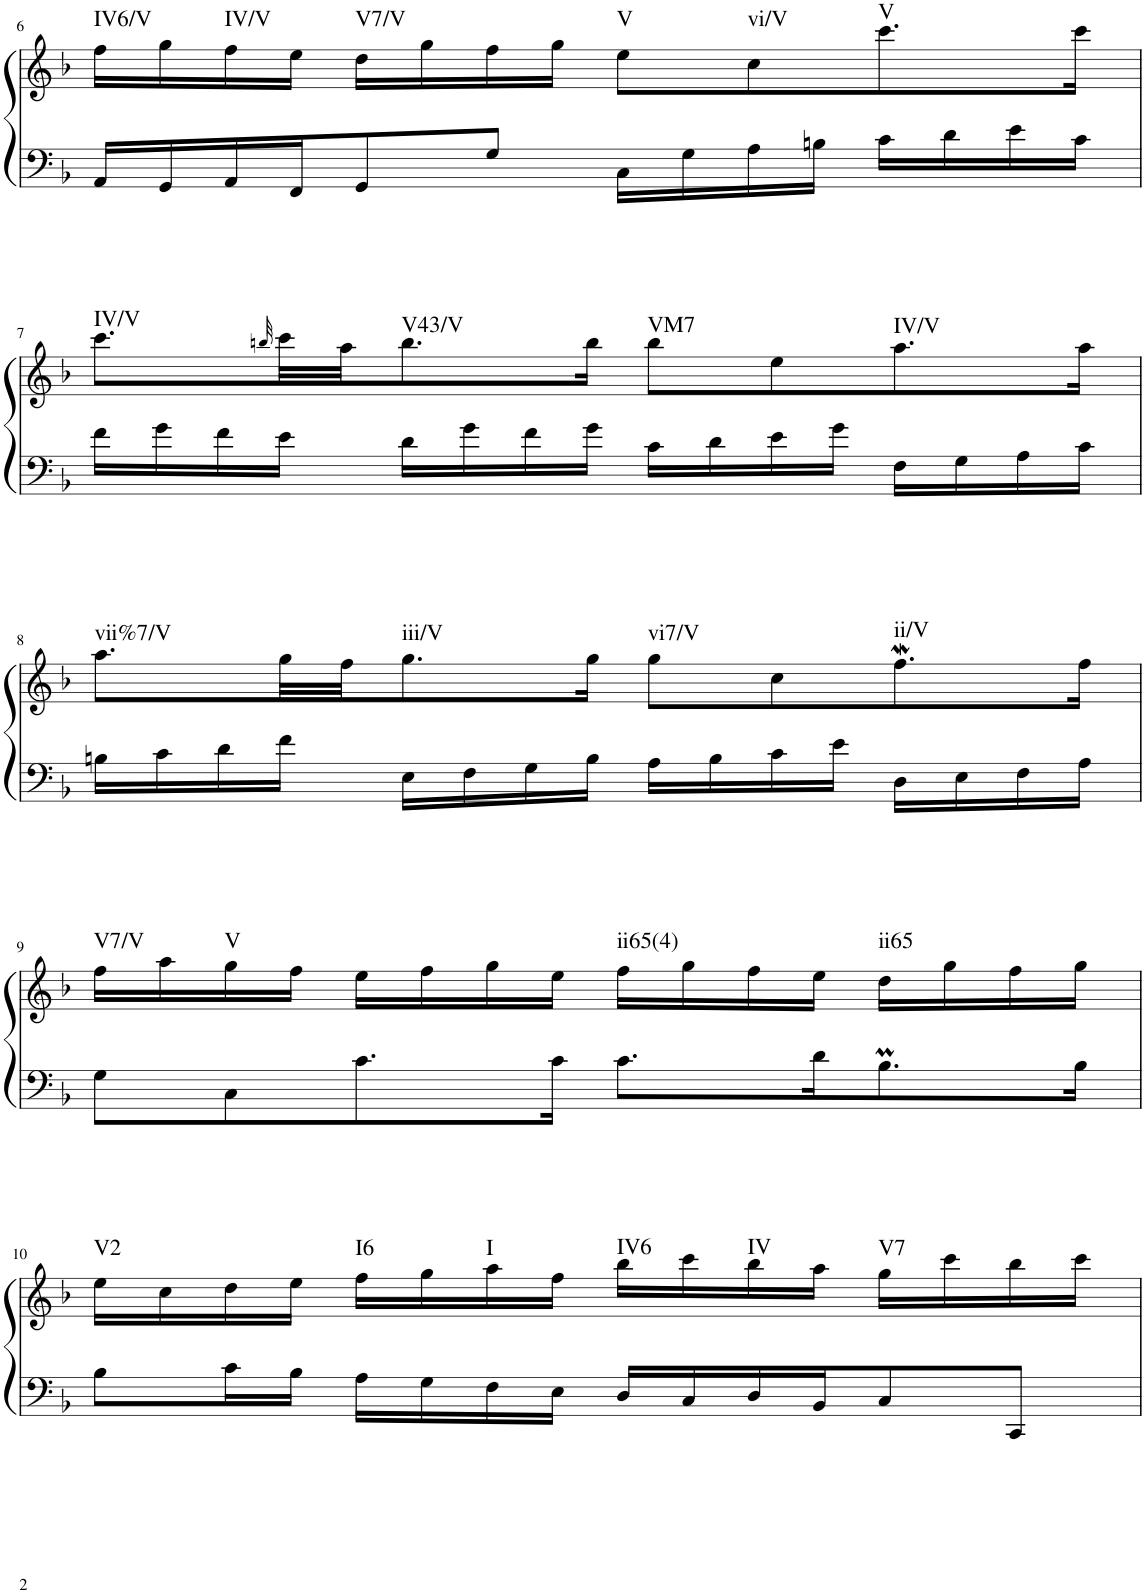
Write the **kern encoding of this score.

**kern	**kern	**harte
*part1	*part1	*part1
*staff2	*staff1	*
*I"Klavier linke Hand	*	*
!!LO:PB:g=z
*clefF4	*clefG2	*
*k[b-]	*k[b-]	*
*M2/2	*M2/2	*
=6	=6	=6
!	!	!LO:H:kt=IV6/V
16AA/LL	16ff\LL	N
16GG/	16gg\	.
!	!	!LO:H:kt=IV/V
16AA/	16ff\	N
16FF/J	16ee\JJ	.
!	!	!LO:H:kt=V7/V
8GG/	16dd\LL	N
.	16gg\	.
8G/J	16ff\	.
.	16gg\JJ	.
!	!	!LO:H:kt=V
16C\LL	8ee\L	N
16G\	.	.
!	!	!LO:H:kt=vi/V
16A\	8cc\	N
16Bn\JJ	.	.
!	!	!LO:H:kt=V
16c\LL	8.ccc\	N
16d\	.	.
16e\	.	.
16c\JJ	16ccc\Jk	.
!!LO:LB:g=z
=7	=7	=7
!	!	!LO:H:kt=IV/V
16f\LL	8.ccc\L	N
16g\	.	.
16f\	.	.
.	32qbbn/	.
16e\JJ	32ccc\LL	.
.	32aa\JJ	.
!	!	!LO:H:kt=V43/V
16d\LL	8.bb\	N
16g\	.	.
16f\	.	.
16g\JJ	16bb\Jk	.
!	!	!LO:H:kt=VM7
16c\LL	8bb\L	N
16d\	.	.
16e\	8ee\	.
16g\JJ	.	.
!	!	!LO:H:kt=IV/V
16F\LL	8.aa\	N
16G\	.	.
16A\	.	.
16c\JJ	16aa\Jk	.
!!LO:LB:g=z
=8	=8	=8
!	!	!LO:H:kt=vii%7/V
16Bn\LL	8.aa\L	N
16c\	.	.
16d\	.	.
16f\JJ	32gg\LL	.
.	32ff\JJ	.
!	!	!LO:H:kt=iii/V
16E\LL	8.gg\	N
16F\	.	.
16G\	.	.
16B\JJ	16gg\Jk	.
!	!	!LO:H:kt=vi7/V
16A\LL	8gg\L	N
16B\	.	.
16c\	8cc\	.
16e\JJ	.	.
!	!	!LO:H:kt=ii/V
16D\LL	8.ffw\	N
16E\	.	.
16F\	.	.
16A\JJ	16ff\Jk	.
!!LO:LB:g=z
=9	=9	=9
!	!	!LO:H:kt=V7/V
8G\L	16ff\LL	N
.	16aa\	.
!	!	!LO:H:kt=V
8C\	16gg\	N
.	16ff\JJ	.
8.c\	16ee\LL	.
.	16ff\	.
.	16gg\	.
16c\Jk	16ee\JJ	.
!	!	!LO:H:kt=ii65(4)
8.c\L	16ff\LL	N
.	16gg\	.
.	16ff\	.
16d\K	16ee\JJ	.
!	!	!LO:H:kt=ii65
8.B-M\	16dd\LL	N
.	16gg\	.
.	16ff\	.
16B-\Jk	16gg\JJ	.
!!LO:LB:g=z
=10	=10	=10
!	!	!LO:H:kt=V2
8B-\L	16ee\LL	N
.	16cc\	.
16c\L	16dd\	.
16B-\JJ	16ee\JJ	.
!	!	!LO:H:kt=I6
16A\LL	16ff\LL	N
16G\	16gg\	.
!	!	!LO:H:kt=I
16F\	16aa\	N
16E\JJ	16ff\JJ	.
!	!	!LO:H:kt=IV6
16D/LL	16bb-\LL	N
16C/	16ccc\	.
!	!	!LO:H:kt=IV
16D/	16bb-\	N
16BB-/J	16aa\JJ	.
!	!	!LO:H:kt=V7
8C/	16gg\LL	N
.	16ccc\	.
8CC/J	16bb-\	.
.	16ccc\JJ	.
=	=	=
*-	*-	*-
